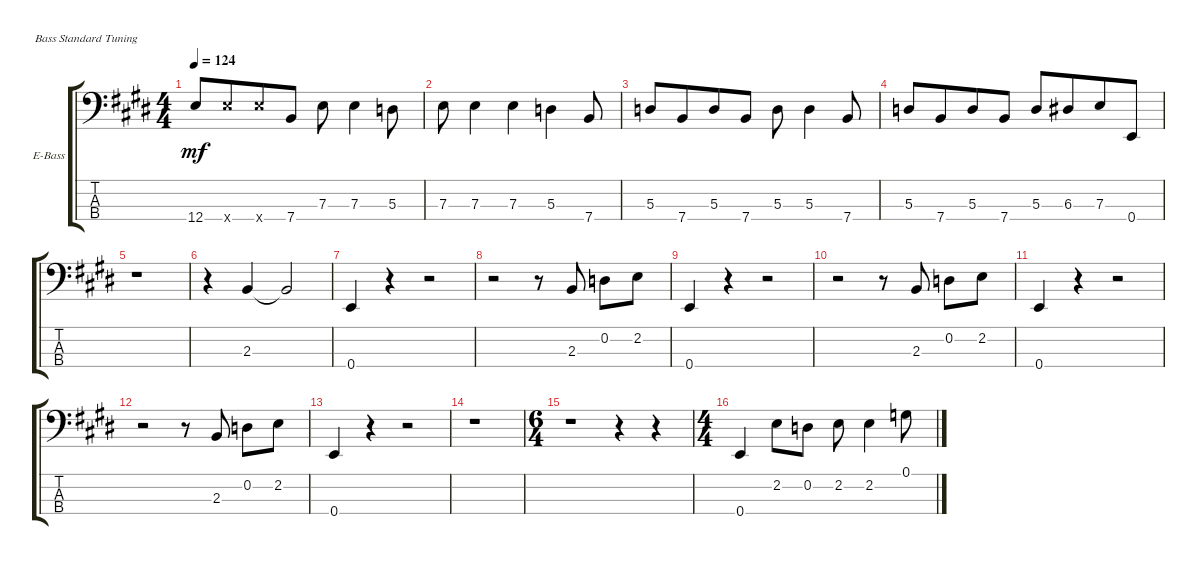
\defaultSystemsLayout 4
\bracketExtendMode groupsimilarinstruments
\firstSystemTrackNameOrientation horizontal
\otherSystemsTrackNameOrientation horizontal
\track ("Electric Bass" "E-Bass") {instrument electricbassfinger}
\staff {score tabs}
\tuning (G2 D2 A1 E1)
\ts (4 4)
\tempo 124
\clef f4
\ks e
12.4.8{dy mf beam merge} 12.4{x}.8{beam merge} 12.4{x}.8{beam merge} 7.4.8 7.3.8 7.3.4 5.3.8 |
7.3.8 7.3.4 7.3.4 5.3.4 7.4.8 |
5.3.8{beam merge} 7.4.8{beam merge} 5.3.8{beam merge} 7.4.8 5.3.8 5.3.4 7.4.8 |
5.3.8{beam merge} 7.4.8{beam merge} 5.3.8{beam merge} 7.4.8 5.3.8{beam merge} 6.3.8{beam merge} 7.3.8{beam merge} 0.4.8 |
r.1 |
r.4 2.3.4 2.3{t}.2 |
0.4.4 r.4 r.2 |
r.2 r.8 2.3.8 0.2.8 2.2.8 |
0.4.4 r.4 r.2 |
r.2 r.8 2.3.8 0.2.8 2.2.8 |
0.4.4 r.4 r.2 |
r.2 r.8 2.3.8 0.2.8 2.2.8 |
0.4.4 r.4 r.2 |
r.1 |
\ts (6 4)
r.1 r.4 r.4 |
\ts (4 4)
0.4.4 2.2.8 0.2.8 2.2.8 2.2.4 0.1.8
